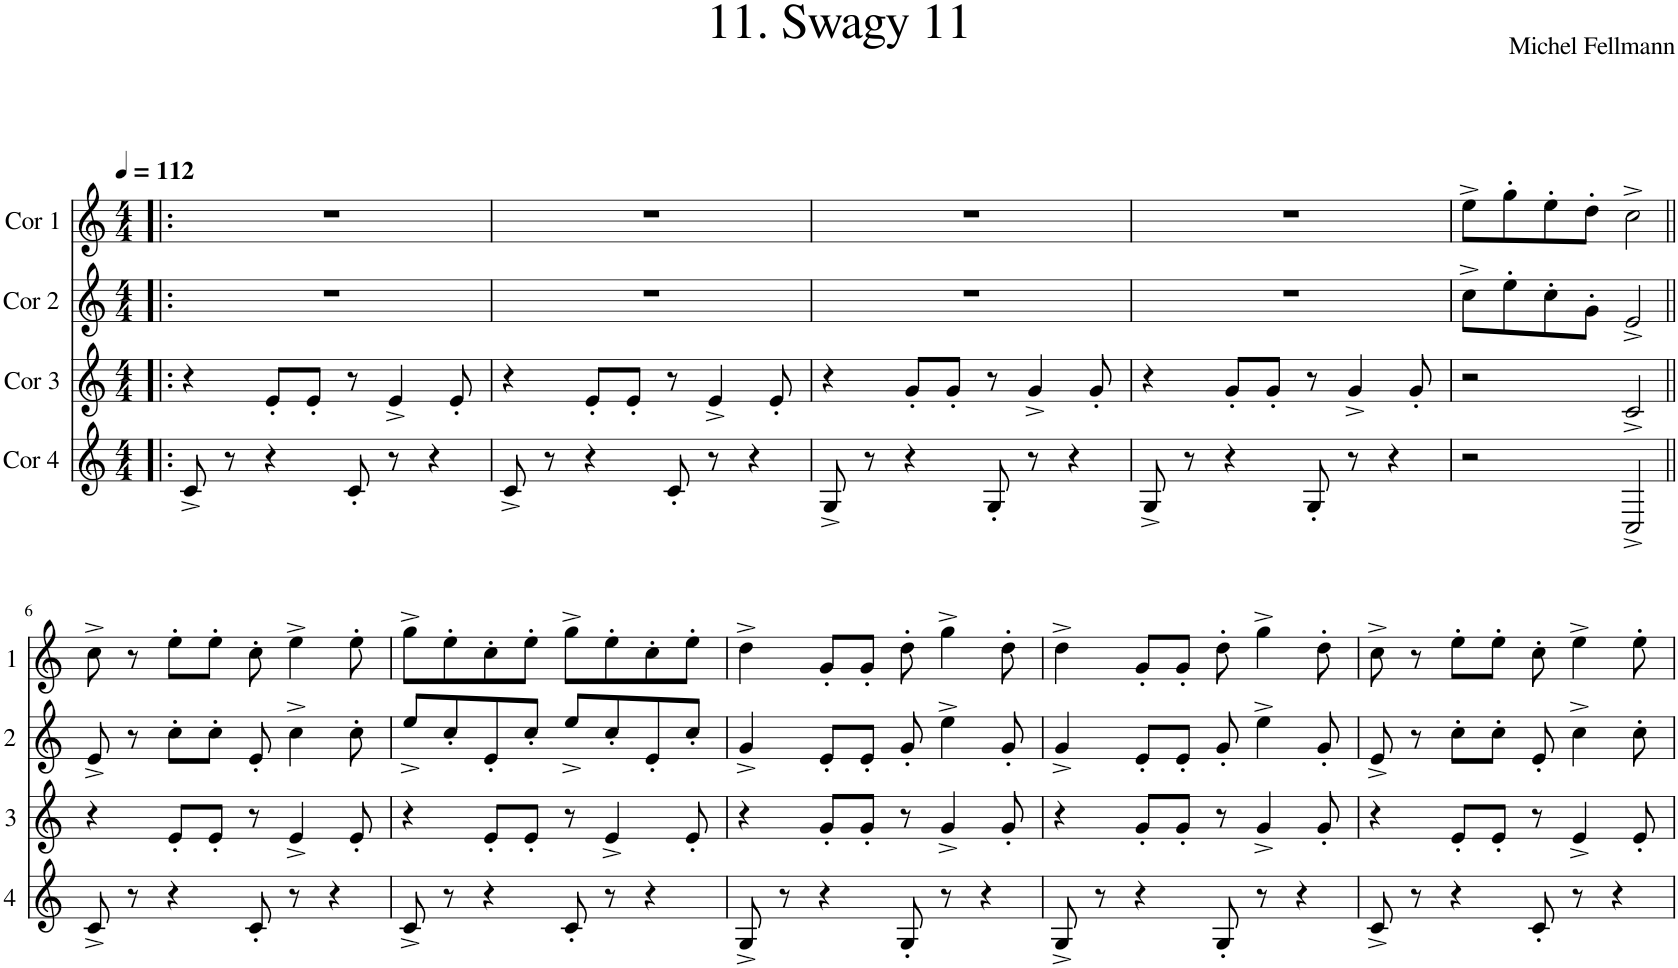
**kern	**kern	**kern	**kern
*part4	*part3	*part2	*part1
*staff4	*staff3	*staff2	*staff1
*I"Cor 4	*I"Cor 3	*I"Cor 2	*I"Cor 1
*clefG2	*clefG2	*clefG2	*clefG2
*Trd4c7	*Trd4c7	*Trd4c7	*Trd4c7
*k[]	*k[]	*k[]	*k[]
*M4/4	*M4/4	*M4/4	*M4/4
*MM112	*MM112	*MM112	*MM112
=1!|:	=1!|:	=1!|:	=1!|:
8c^/	4r	1r	1r
8r	.	.	.
4r	8e'/L	.	.
.	8e'/J	.	.
8c'/	8r	.	.
8r	4e^/	.	.
4r	.	.	.
.	8e'/	.	.
=2	=2	=2	=2
8c^/	4r	1r	1r
8r	.	.	.
4r	8e'/L	.	.
.	8e'/J	.	.
8c'/	8r	.	.
8r	4e^/	.	.
4r	.	.	.
.	8e'/	.	.
=3	=3	=3	=3
8G^/	4r	1r	1r
8r	.	.	.
4r	8g'/L	.	.
.	8g'/J	.	.
8G'/	8r	.	.
8r	4g^/	.	.
4r	.	.	.
.	8g'/	.	.
=4	=4	=4	=4
8G^/	4r	1r	1r
8r	.	.	.
4r	8g'/L	.	.
.	8g'/J	.	.
8G'/	8r	.	.
8r	4g^/	.	.
4r	.	.	.
.	8g'/	.	.
=5	=5	=5	=5
2r	2r	8cc^\L	8ee^\L
.	.	8ee'\	8gg'\
.	.	8cc'\	8ee'\
.	.	8g'\J	8dd'\J
2C^/	2c^/	2e^/	2cc^\
!!LO:LB:g=z
=6||	=6||	=6||	=6||
8c^/	4r	8e^/	8cc^\
8r	.	8r	8r
4r	8e'/L	8cc'\L	8ee'\L
.	8e'/J	8cc'\J	8ee'\J
8c'/	8r	8e'/	8cc'\
8r	4e^/	4cc^\	4ee^\
4r	.	.	.
.	8e'/	8cc'\	8ee'\
=7	=7	=7	=7
8c^/	4r	8ee^/L	8gg^\L
8r	.	8cc'/	8ee'\
4r	8e'/L	8e'/	8cc'\
.	8e'/J	8cc'/J	8ee'\J
8c'/	8r	8ee^/L	8gg^\L
8r	4e^/	8cc'/	8ee'\
4r	.	8e'/	8cc'\
.	8e'/	8cc'/J	8ee'\J
=8	=8	=8	=8
8G^/	4r	4g^/	4dd^\
8r	.	.	.
4r	8g'/L	8e'/L	8g'/L
.	8g'/J	8e'/J	8g'/J
8G'/	8r	8g'/	8dd'\
8r	4g^/	4ee^\	4gg^\
4r	.	.	.
.	8g'/	8g'/	8dd'\
=9	=9	=9	=9
8G^/	4r	4g^/	4dd^\
8r	.	.	.
4r	8g'/L	8e'/L	8g'/L
.	8g'/J	8e'/J	8g'/J
8G'/	8r	8g'/	8dd'\
8r	4g^/	4ee^\	4gg^\
4r	.	.	.
.	8g'/	8g'/	8dd'\
=10	=10	=10	=10
8c^/	4r	8e^/	8cc^\
8r	.	8r	8r
4r	8e'/L	8cc'\L	8ee'\L
.	8e'/J	8cc'\J	8ee'\J
8c'/	8r	8e'/	8cc'\
8r	4e^/	4cc^\	4ee^\
4r	.	.	.
.	8e'/	8cc'\	8ee'\
=	=	=	=
*-	*-	*-	*-
